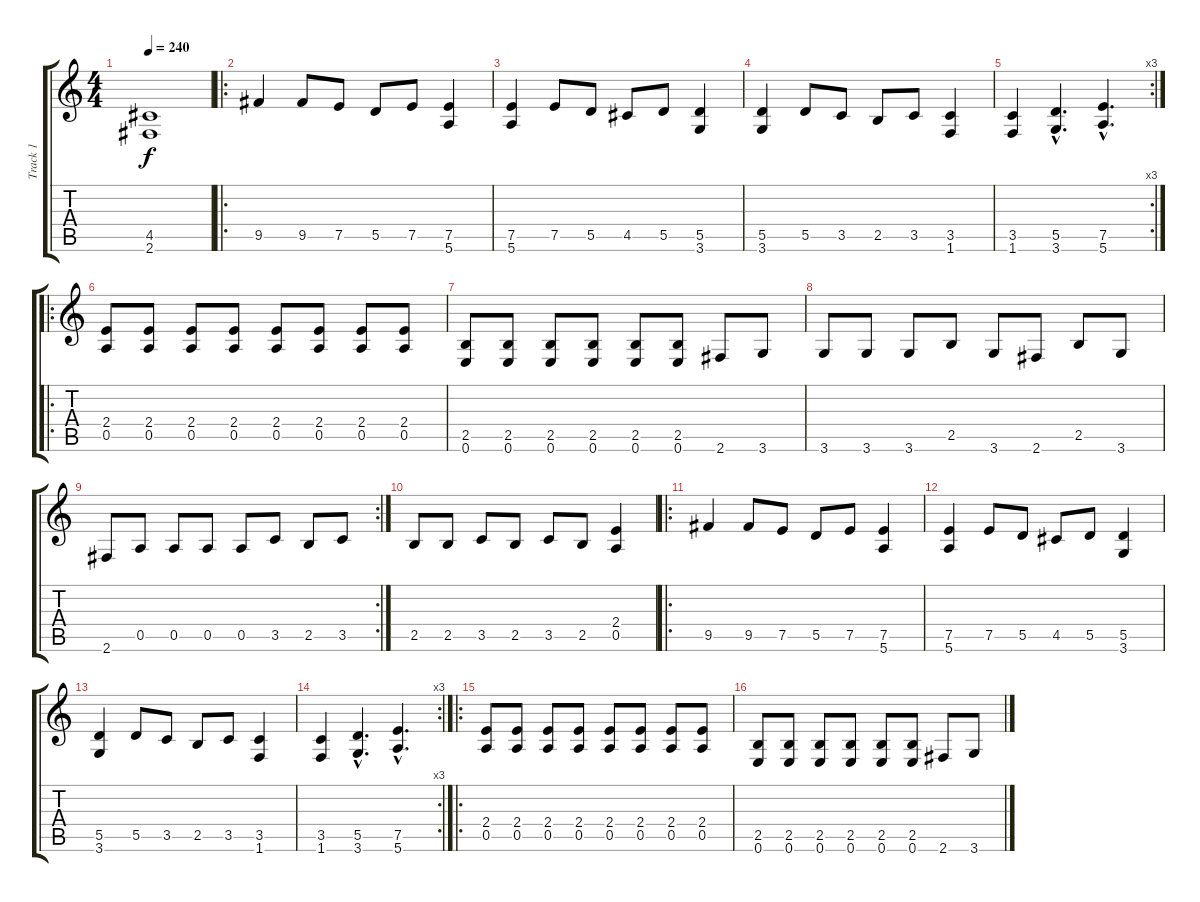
\track ("Track 1" "Track 1") {instrument distortionguitar}
\staff {score tabs}
\tuning (E4 B3 G3 D3 A2 E2) {hide}
\ts (4 4)
\tempo 240
\clef g2
\ks c
(4.5 2.6).1{dy f} |
\ro
9.5.4 9.5.8 7.5.8 5.5.8 7.5.8 (7.5 5.6).4 |
(7.5 5.6).4 7.5.8 5.5.8 4.5.8 5.5.8 (5.5 3.6).4 |
(5.5 3.6).4 5.5.8 3.5.8 2.5.8 3.5.8 (3.5 1.6).4 |
\rc 3
(3.5 1.6).4 (5.5{hac} 3.6{hac}).4{d} (7.5{hac} 5.6{hac}).4{d} |
\ro
(2.4 0.5).8 (2.4 0.5).8 (2.4 0.5).8 (2.4 0.5).8 (2.4 0.5).8 (2.4 0.5).8 (2.4 0.5).8 (2.4 0.5).8 |
(2.5 0.6).8 (2.5 0.6).8 (2.5 0.6).8 (2.5 0.6).8 (2.5 0.6).8 (2.5 0.6).8 2.6.8 3.6.8 |
3.6.8 3.6.8 3.6.8 2.5.8 3.6.8 2.6.8 2.5.8 3.6.8 |
\rc 2
2.6.8 0.5.8 0.5.8 0.5.8 0.5.8 3.5.8 2.5.8 3.5.8 |
2.5.8 2.5.8 3.5.8 2.5.8 3.5.8 2.5.8 (2.4 0.5).4 |
\ro
9.5.4 9.5.8 7.5.8 5.5.8 7.5.8 (7.5 5.6).4 |
(7.5 5.6).4 7.5.8 5.5.8 4.5.8 5.5.8 (5.5 3.6).4 |
(5.5 3.6).4 5.5.8 3.5.8 2.5.8 3.5.8 (3.5 1.6).4 |
\rc 3
(3.5 1.6).4 (5.5{hac} 3.6{hac}).4{d} (7.5{hac} 5.6{hac}).4{d} |
\ro
(2.4 0.5).8 (2.4 0.5).8 (2.4 0.5).8 (2.4 0.5).8 (2.4 0.5).8 (2.4 0.5).8 (2.4 0.5).8 (2.4 0.5).8 |
(2.5 0.6).8 (2.5 0.6).8 (2.5 0.6).8 (2.5 0.6).8 (2.5 0.6).8 (2.5 0.6).8 2.6.8 3.6.8
